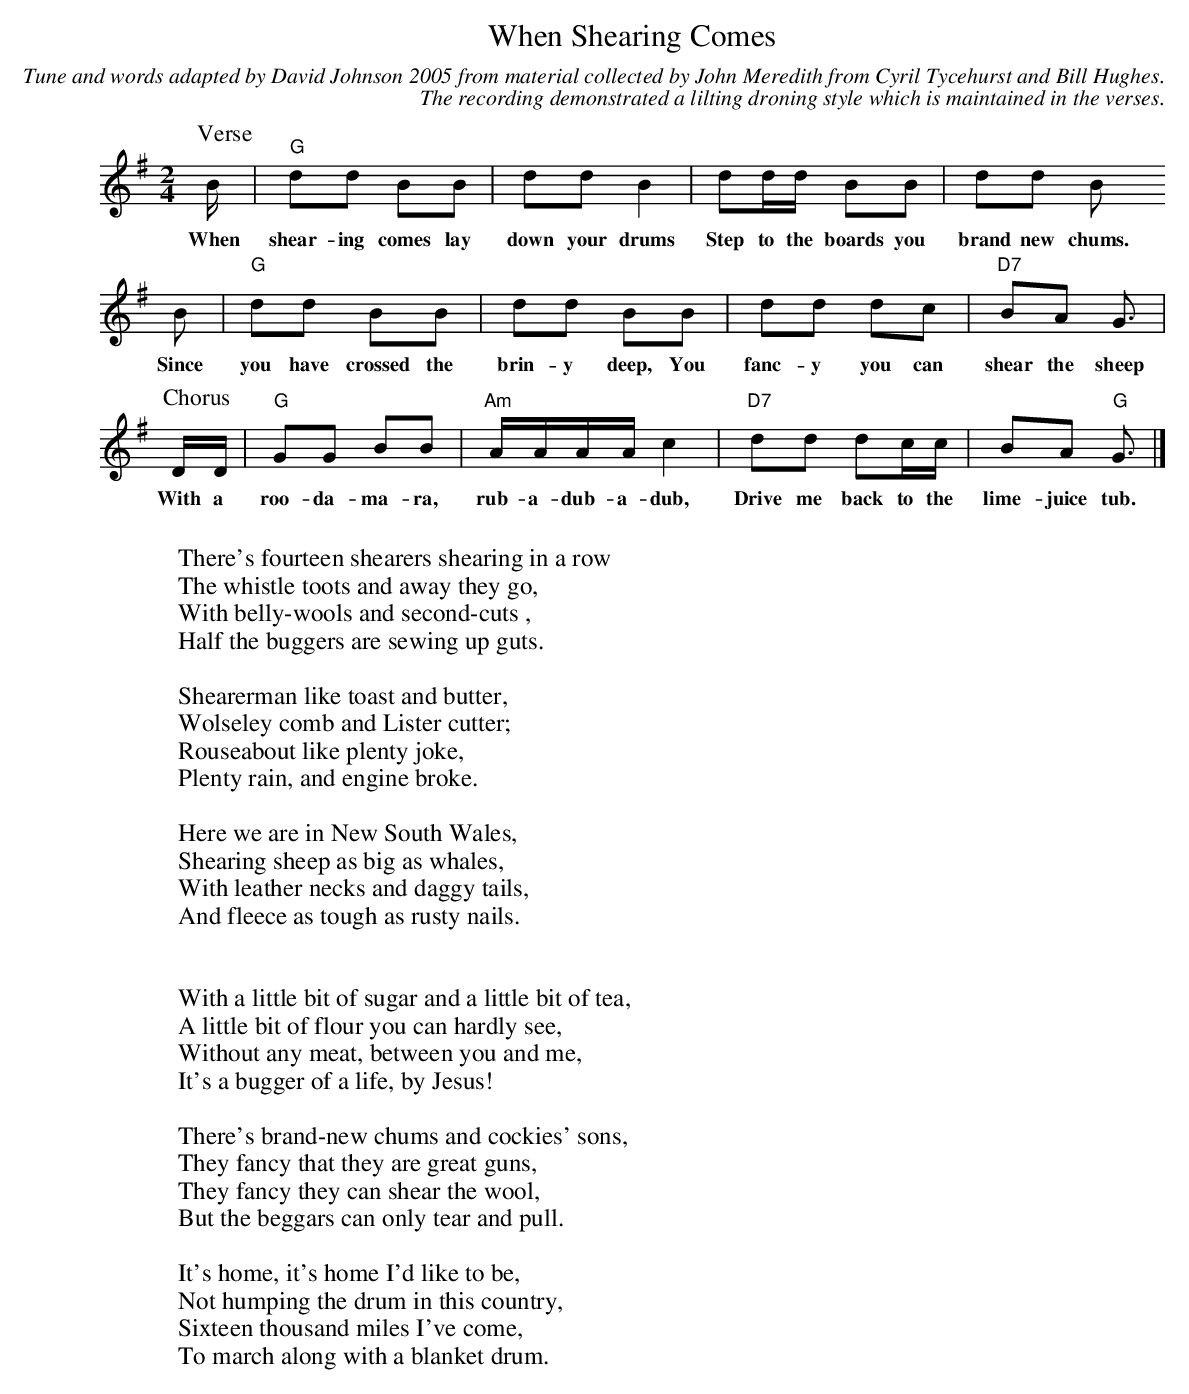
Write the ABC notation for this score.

X:1
T:When Shearing Comes
C:Tune and words adapted by David Johnson 2005 from material collected by John Meredith from Cyril Tycehurst and Bill Hughes.
C:The recording demonstrated a lilting droning style which is maintained in the verses.
M:2/4
L:1/8
K:G
P:Verse
B/|"G"dd BB|dd B2|dd/d/ BB|dd B
w:When shear-ing comes lay down your drums Step to the boards you brand new chums.
B|"G"dd BB|dd BB|dd dc|"D7"BA G3/2|
w:Since you have crossed the brin-y deep, You fanc-y you can shear the sheep
P:Chorus
D/D/|"G"GG BB|"Am"A/A/A/A/ c2|"D7"dd dc/c/|BA "G"G3/2|]
w:With a roo-da-ma-ra, rub-a-dub-a-dub, Drive me back to the lime-juice tub.
W:
W:There's fourteen shearers shearing in a row
W:The whistle toots and away they go,
W:With belly-wools and second-cuts ,
W:Half the buggers are sewing up guts.
W:
W:Shearerman like toast and butter,
W:Wolseley comb and Lister cutter;
W:Rouseabout like plenty joke,
W:Plenty rain, and engine broke.
W:
W:Here we are in New South Wales,
W:Shearing sheep as big as whales,
W:With leather necks and daggy tails,
W:And fleece as tough as rusty nails.
W:
W:
W:With a little bit of sugar and a little bit of tea,
W:A little bit of flour you can hardly see,
W:Without any meat, between you and me,
W:It's a bugger of a life, by Jesus!
W:
W:There's brand-new chums and cockies' sons,
W:They fancy that they are great guns,
W:They fancy they can shear the wool,
W:But the beggars can only tear and pull.
W:
W:It's home, it's home I'd like to be,
W:Not humping the drum in this country,
W:Sixteen thousand miles I've come,
W:To march along with a blanket drum.
